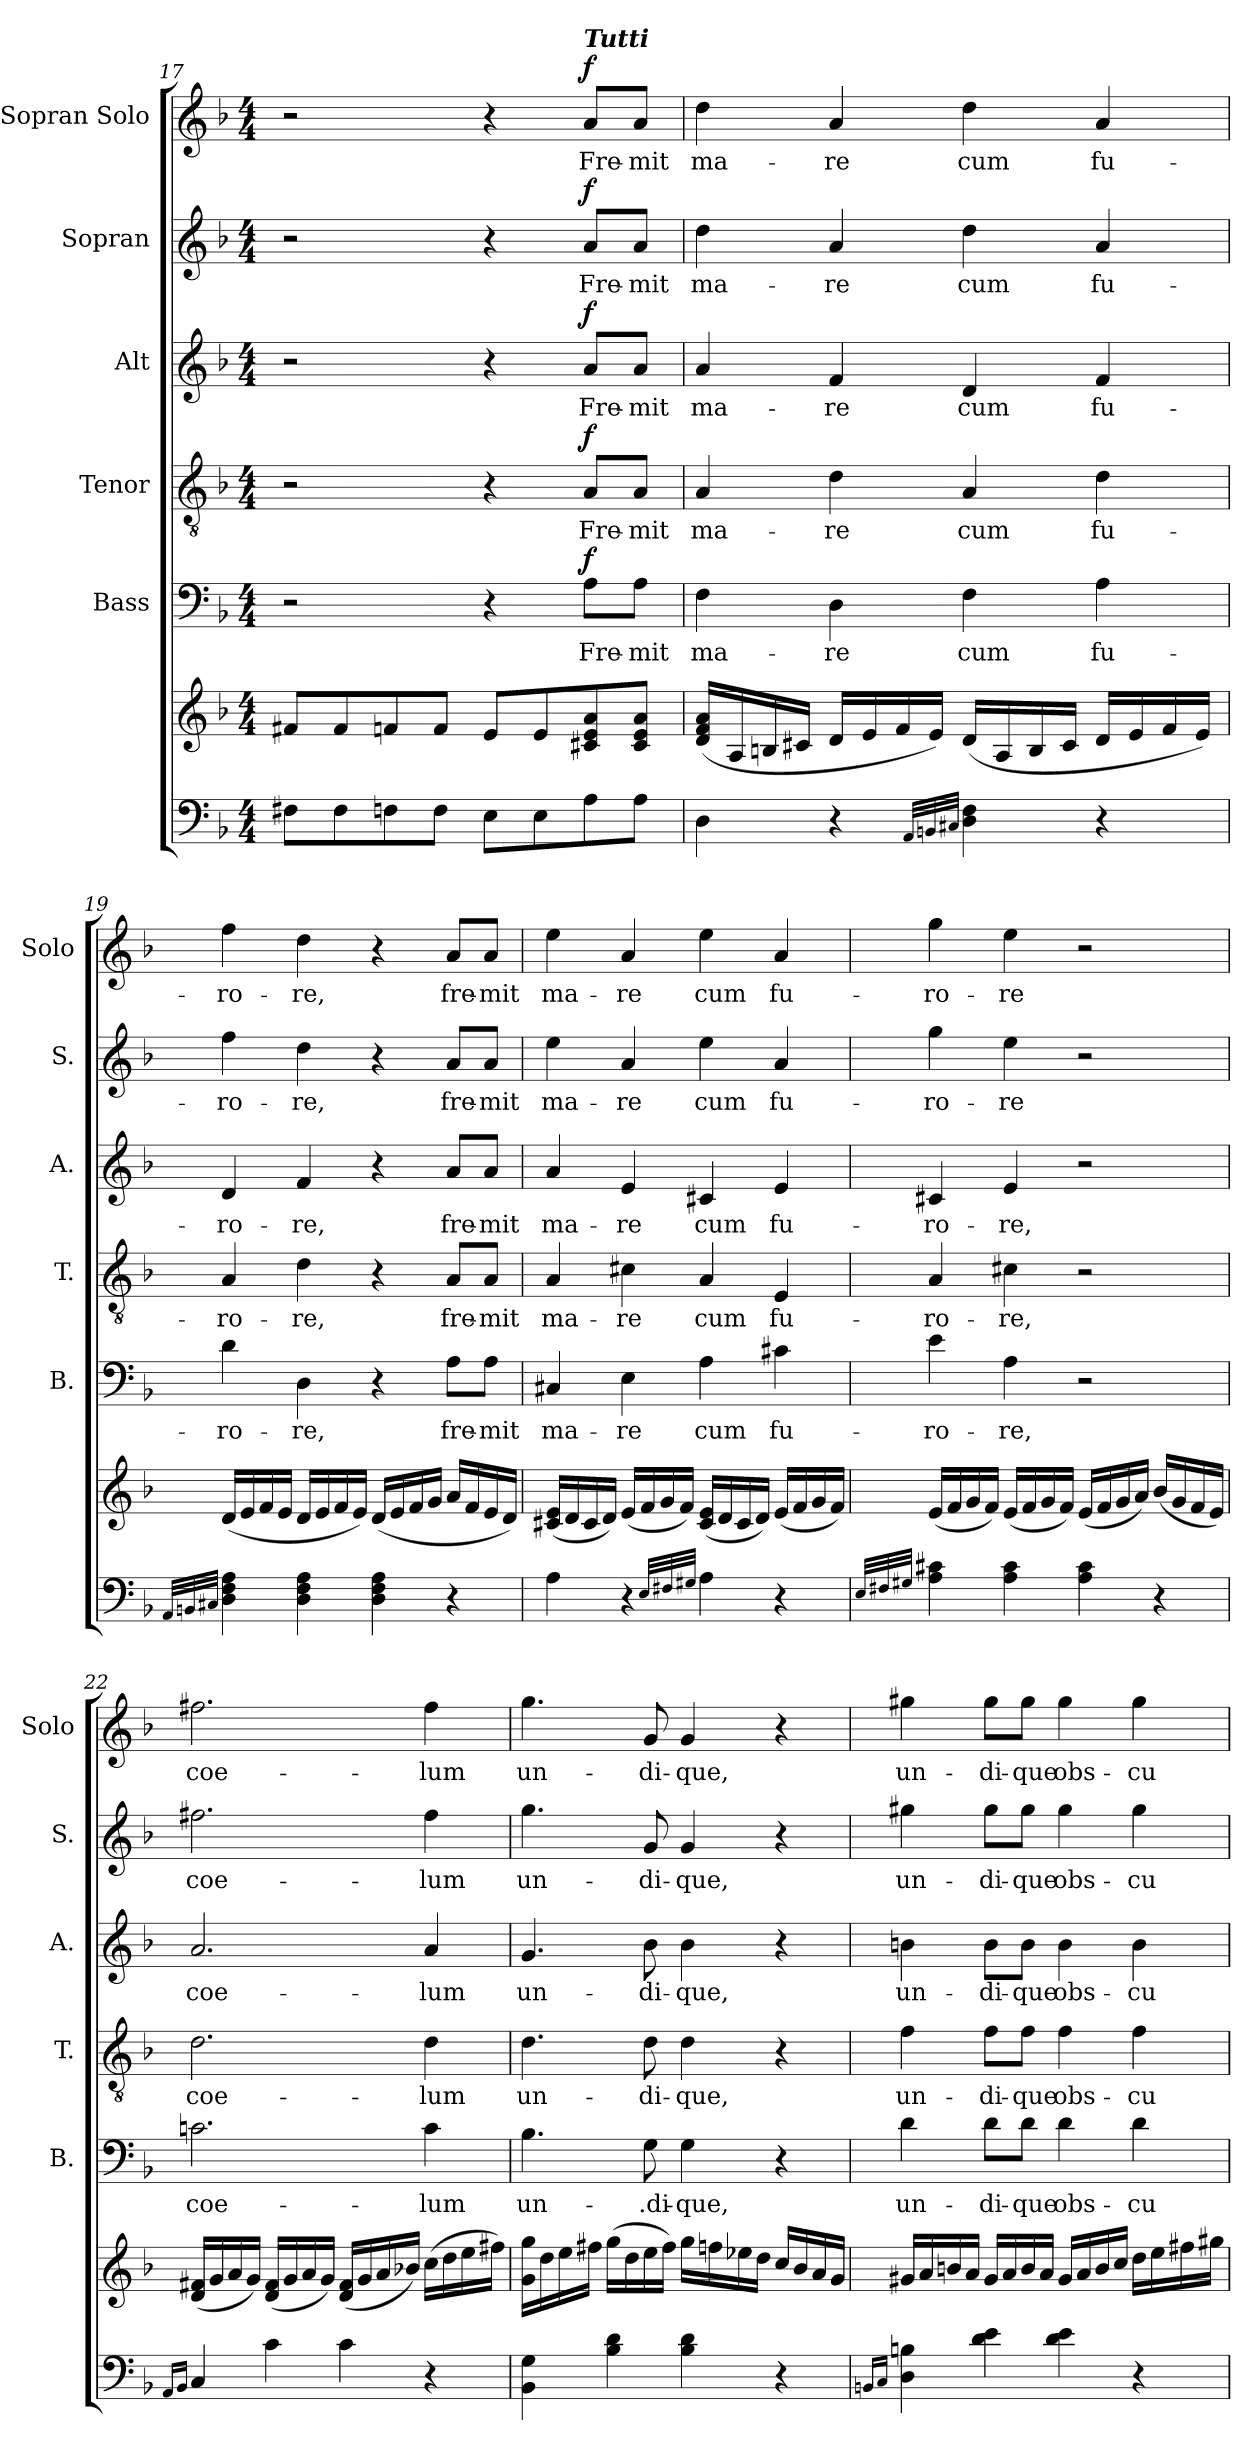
**kern	**kern	**kern	**text	**dynam	**kern	**text	**dynam	**kern	**text	**dynam	**kern	**text	**dynam	**kern	**text	**dynam
*part6	*part6	*part5	*part5	*part5	*part4	*part4	*part4	*part3	*part3	*part3	*part2	*part2	*part2	*part1	*part1	*part1
*staff7	*staff6	*staff5	*staff5	*staff5	*staff4	*staff4	*staff4	*staff3	*staff3	*staff3	*staff2	*staff2	*staff2	*staff1	*staff1	*staff1
*	*	*I"Bass	*	*	*I"Tenor	*	*	*I"Alt	*	*	*I"Sopran	*	*	*I"Sopran Solo	*	*
*	*	*I'B.	*	*	*I'T.	*	*	*I'A.	*	*	*I'S.	*	*	*I'Solo	*	*
*clefF4	*clefG2	*clefF4	*	*	*clefGv2	*	*	*clefG2	*	*	*clefG2	*	*	*clefG2	*	*
*k[b-]	*k[b-]	*k[b-]	*	*	*k[b-]	*	*	*k[b-]	*	*	*k[b-]	*	*	*k[b-]	*	*
*F:	*F:	*F:	*	*	*F:	*	*	*F:	*	*	*F:	*	*	*F:	*	*
*M4/4	*M4/4	*M4/4	*	*	*M4/4	*	*	*M4/4	*	*	*M4/4	*	*	*M4/4	*	*
=17	=17	=17	=17	=17	=17	=17	=17	=17	=17	=17	=17	=17	=17	=17	=17	=17
8F#X\L	8f#X/L	2r	.	.	2r	.	.	2r	.	.	2r	.	.	2r	.	.
8F#\	8f#/	.	.	.	.	.	.	.	.	.	.	.	.	.	.	.
8Fn\	8fn/	.	.	.	.	.	.	.	.	.	.	.	.	.	.	.
8F\J	8f/J	.	.	.	.	.	.	.	.	.	.	.	.	.	.	.
8E\L	8e/L	4r	.	.	4r	.	.	4r	.	.	4r	.	.	4r	.	.
8E\	8e/	.	.	.	.	.	.	.	.	.	.	.	.	.	.	.
!	!	!	!	!	!	!	!	!	!	!	!	!	!	!LO:TX:a:Bi:t=Tutti	!	!
!	!	!	!LO:LY:b	!LO:DY:a	!	!LO:LY:b	!LO:DY:a	!	!LO:LY:b	!LO:DY:a	!	!LO:LY:b	!LO:DY:a	!	!LO:LY:b	!LO:DY:a
8A\	8c#X/ 8e/ 8a/	8A\L	Fre-	f	8A/L	Fre-	f	8a/L	Fre-	f	8a/L	Fre-	f	8a/L	Fre-	f
!	!	!	!LO:LY:b	!	!	!LO:LY:b	!	!	!LO:LY:b	!	!	!LO:LY:b	!	!	!LO:LY:b	!
8A\J	8c#/ 8e/ 8a/J	8A\J	-mit	.	8A/J	-mit	.	8a/J	-mit	.	8a/J	-mit	.	8a/J	-mit	.
=18	=18	=18	=18	=18	=18	=18	=18	=18	=18	=18	=18	=18	=18	=18	=18	=18
!	!	!	!LO:LY:b	!	!	!LO:LY:b	!	!	!LO:LY:b	!	!	!LO:LY:b	!	!	!LO:LY:b	!
4D\	(<16d/ 16f/ 16a/LL	4F\	ma-	.	4A/	ma-	.	4a/	ma-	.	4dd\	ma-	.	4dd\	ma-	.
.	16A/	.	.	.	.	.	.	.	.	.	.	.	.	.	.	.
.	16Bn/	.	.	.	.	.	.	.	.	.	.	.	.	.	.	.
.	16c#X/JJ	.	.	.	.	.	.	.	.	.	.	.	.	.	.	.
!	!	!	!LO:LY:b	!	!	!LO:LY:b	!	!	!LO:LY:b	!	!	!LO:LY:b	!	!	!LO:LY:b	!
4r	16d/LL	4D\	-re	.	4d\	-re	.	4f/	-re	.	4a/	-re	.	4a/	-re	.
.	16e/	.	.	.	.	.	.	.	.	.	.	.	.	.	.	.
.	16f/	.	.	.	.	.	.	.	.	.	.	.	.	.	.	.
.	16e/JJ)	.	.	.	.	.	.	.	.	.	.	.	.	.	.	.
32qAA/LLL	.	.	.	.	.	.	.	.	.	.	.	.	.	.	.	.
32qBBn/	.	.	.	.	.	.	.	.	.	.	.	.	.	.	.	.
32qC#X/JJJ	.	.	.	.	.	.	.	.	.	.	.	.	.	.	.	.
!	!	!	!LO:LY:b	!	!	!LO:LY:b	!	!	!LO:LY:b	!	!	!LO:LY:b	!	!	!LO:LY:b	!
4D\ 4F\	(<16d/LL	4F\	cum	.	4A/	cum	.	4d/	cum	.	4dd\	cum	.	4dd\	cum	.
.	16A/	.	.	.	.	.	.	.	.	.	.	.	.	.	.	.
.	16B/	.	.	.	.	.	.	.	.	.	.	.	.	.	.	.
.	16c#/JJ	.	.	.	.	.	.	.	.	.	.	.	.	.	.	.
!	!	!	!LO:LY:b	!	!	!LO:LY:b	!	!	!LO:LY:b	!	!	!LO:LY:b	!	!	!LO:LY:b	!
4r	16d/LL	4A\	fu-	.	4d\	fu-	.	4f/	fu-	.	4a/	fu-	.	4a/	fu-	.
.	16e/	.	.	.	.	.	.	.	.	.	.	.	.	.	.	.
.	16f/	.	.	.	.	.	.	.	.	.	.	.	.	.	.	.
.	16e/JJ)	.	.	.	.	.	.	.	.	.	.	.	.	.	.	.
!!LO:PB:g=z
=19	=19	=19	=19	=19	=19	=19	=19	=19	=19	=19	=19	=19	=19	=19	=19	=19
32qAA/LLL	.	.	.	.	.	.	.	.	.	.	.	.	.	.	.	.
32qBBn/	.	.	.	.	.	.	.	.	.	.	.	.	.	.	.	.
32qC#X/JJJ	.	.	.	.	.	.	.	.	.	.	.	.	.	.	.	.
!	!	!	!LO:LY:b	!	!	!LO:LY:b	!	!	!LO:LY:b	!	!	!LO:LY:b	!	!	!LO:LY:b	!
4D\ 4F\ 4A\	(<16d/LL	4d\	-ro-	.	4A/	-ro-	.	4d/	-ro-	.	4ff\	-ro-	.	4ff\	-ro-	.
.	16e/	.	.	.	.	.	.	.	.	.	.	.	.	.	.	.
.	16f/	.	.	.	.	.	.	.	.	.	.	.	.	.	.	.
.	16e/JJ	.	.	.	.	.	.	.	.	.	.	.	.	.	.	.
!	!	!	!LO:LY:b	!	!	!LO:LY:b	!	!	!LO:LY:b	!	!	!LO:LY:b	!	!	!LO:LY:b	!
4D\ 4F\ 4A\	16d/LL	4D\	-re,	.	4d\	-re,	.	4f/	-re,	.	4dd\	-re,	.	4dd\	-re,	.
.	16e/	.	.	.	.	.	.	.	.	.	.	.	.	.	.	.
.	16f/	.	.	.	.	.	.	.	.	.	.	.	.	.	.	.
.	16e/JJ)	.	.	.	.	.	.	.	.	.	.	.	.	.	.	.
4D\ 4F\ 4A\	(<16d/LL	4r	.	.	4r	.	.	4r	.	.	4r	.	.	4r	.	.
.	16e/	.	.	.	.	.	.	.	.	.	.	.	.	.	.	.
.	16f/	.	.	.	.	.	.	.	.	.	.	.	.	.	.	.
.	16g/JJ	.	.	.	.	.	.	.	.	.	.	.	.	.	.	.
!	!	!	!LO:LY:b	!	!	!LO:LY:b	!	!	!LO:LY:b	!	!	!LO:LY:b	!	!	!LO:LY:b	!
4r	16a/LL	8A\L	fre-	.	8A/L	fre-	.	8a/L	fre-	.	8a/L	fre-	.	8a/L	fre-	.
.	16f/	.	.	.	.	.	.	.	.	.	.	.	.	.	.	.
!	!	!	!LO:LY:b	!	!	!LO:LY:b	!	!	!LO:LY:b	!	!	!LO:LY:b	!	!	!LO:LY:b	!
.	16e/	8A\J	-mit	.	8A/J	-mit	.	8a/J	-mit	.	8a/J	-mit	.	8a/J	-mit	.
.	16d/JJ)	.	.	.	.	.	.	.	.	.	.	.	.	.	.	.
=20	=20	=20	=20	=20	=20	=20	=20	=20	=20	=20	=20	=20	=20	=20	=20	=20
!	!	!	!LO:LY:b	!	!	!LO:LY:b	!	!	!LO:LY:b	!	!	!LO:LY:b	!	!	!LO:LY:b	!
4A\	(<16c#X/ 16e/LL	4C#X/	ma-	.	4A/	ma-	.	4a/	ma-	.	4ee\	ma-	.	4ee\	ma-	.
.	16d/	.	.	.	.	.	.	.	.	.	.	.	.	.	.	.
.	16c#/	.	.	.	.	.	.	.	.	.	.	.	.	.	.	.
.	16d/JJ)	.	.	.	.	.	.	.	.	.	.	.	.	.	.	.
!	!	!	!LO:LY:b	!	!	!LO:LY:b	!	!	!LO:LY:b	!	!	!LO:LY:b	!	!	!LO:LY:b	!
4r	(<16e/LL	4E\	-re	.	4c#X\	-re	.	4e/	-re	.	4a/	-re	.	4a/	-re	.
.	16f/	.	.	.	.	.	.	.	.	.	.	.	.	.	.	.
.	16g/	.	.	.	.	.	.	.	.	.	.	.	.	.	.	.
.	16f/JJ)	.	.	.	.	.	.	.	.	.	.	.	.	.	.	.
32qE/LLL	.	.	.	.	.	.	.	.	.	.	.	.	.	.	.	.
32qF#X/	.	.	.	.	.	.	.	.	.	.	.	.	.	.	.	.
32qG#X/JJJ	.	.	.	.	.	.	.	.	.	.	.	.	.	.	.	.
!	!	!	!LO:LY:b	!	!	!LO:LY:b	!	!	!LO:LY:b	!	!	!LO:LY:b	!	!	!LO:LY:b	!
4A\	(<16c#/ 16e/LL	4A\	cum	.	4A/	cum	.	4c#X/	cum	.	4ee\	cum	.	4ee\	cum	.
.	16d/	.	.	.	.	.	.	.	.	.	.	.	.	.	.	.
.	16c#/	.	.	.	.	.	.	.	.	.	.	.	.	.	.	.
.	16d/JJ)	.	.	.	.	.	.	.	.	.	.	.	.	.	.	.
!	!	!	!LO:LY:b	!	!	!LO:LY:b	!	!	!LO:LY:b	!	!	!LO:LY:b	!	!	!LO:LY:b	!
4r	(<16e/LL	4c#X\	fu-	.	4E/	fu-	.	4e/	fu-	.	4a/	fu-	.	4a/	fu-	.
.	16f/	.	.	.	.	.	.	.	.	.	.	.	.	.	.	.
.	16g/	.	.	.	.	.	.	.	.	.	.	.	.	.	.	.
.	16f/JJ)	.	.	.	.	.	.	.	.	.	.	.	.	.	.	.
=21	=21	=21	=21	=21	=21	=21	=21	=21	=21	=21	=21	=21	=21	=21	=21	=21
32qE/LLL	.	.	.	.	.	.	.	.	.	.	.	.	.	.	.	.
32qF#X/	.	.	.	.	.	.	.	.	.	.	.	.	.	.	.	.
32qG#X/JJJ	.	.	.	.	.	.	.	.	.	.	.	.	.	.	.	.
!	!	!	!LO:LY:b	!	!	!LO:LY:b	!	!	!LO:LY:b	!	!	!LO:LY:b	!	!	!LO:LY:b	!
4A\ 4c#X\	(<16e/LL	4e\	-ro-	.	4A/	-ro-	.	4c#X/	-ro-	.	4gg\	-ro-	.	4gg\	-ro-	.
.	16f/	.	.	.	.	.	.	.	.	.	.	.	.	.	.	.
.	16g/	.	.	.	.	.	.	.	.	.	.	.	.	.	.	.
.	16f/JJ)	.	.	.	.	.	.	.	.	.	.	.	.	.	.	.
!	!	!	!LO:LY:b	!	!	!LO:LY:b	!	!	!LO:LY:b	!	!	!LO:LY:b	!	!	!LO:LY:b	!
4A\ 4c#\	(<16e/LL	4A\	-re,	.	4c#X\	-re,	.	4e/	-re,	.	4ee\	-re	.	4ee\	-re	.
.	16f/	.	.	.	.	.	.	.	.	.	.	.	.	.	.	.
.	16g/	.	.	.	.	.	.	.	.	.	.	.	.	.	.	.
.	16f/JJ)	.	.	.	.	.	.	.	.	.	.	.	.	.	.	.
4A\ 4c#\	(<16e/LL	2r	.	.	2r	.	.	2r	.	.	2r	.	.	2r	.	.
.	16f/	.	.	.	.	.	.	.	.	.	.	.	.	.	.	.
.	16g/	.	.	.	.	.	.	.	.	.	.	.	.	.	.	.
.	16a/JJ)	.	.	.	.	.	.	.	.	.	.	.	.	.	.	.
4r	(<16b-/LL	.	.	.	.	.	.	.	.	.	.	.	.	.	.	.
.	16g/	.	.	.	.	.	.	.	.	.	.	.	.	.	.	.
.	16f/	.	.	.	.	.	.	.	.	.	.	.	.	.	.	.
.	16e/JJ)	.	.	.	.	.	.	.	.	.	.	.	.	.	.	.
!!LO:LB:g=z
=22	=22	=22	=22	=22	=22	=22	=22	=22	=22	=22	=22	=22	=22	=22	=22	=22
16qAA/LL	.	.	.	.	.	.	.	.	.	.	.	.	.	.	.	.
16qBB-/JJ	.	.	.	.	.	.	.	.	.	.	.	.	.	.	.	.
!	!	!	!LO:LY:b	!	!	!LO:LY:b	!	!	!LO:LY:b	!	!	!LO:LY:b	!	!	!LO:LY:b	!
4C/	(<16d/ 16f#X/LL	2.cn\	coe-	.	2.d\	coe-	.	2.a/	coe-	.	2.ff#X\	coe-	.	2.ff#X\	coe-	.
.	16g/	.	.	.	.	.	.	.	.	.	.	.	.	.	.	.
.	16a/	.	.	.	.	.	.	.	.	.	.	.	.	.	.	.
.	16g/JJ)	.	.	.	.	.	.	.	.	.	.	.	.	.	.	.
4c\	(<16d/ 16f#/LL	.	.	.	.	.	.	.	.	.	.	.	.	.	.	.
.	16g/	.	.	.	.	.	.	.	.	.	.	.	.	.	.	.
.	16a/	.	.	.	.	.	.	.	.	.	.	.	.	.	.	.
.	16g/JJ)	.	.	.	.	.	.	.	.	.	.	.	.	.	.	.
4c\	(<16d/ 16f#/LL	.	.	.	.	.	.	.	.	.	.	.	.	.	.	.
.	16g/	.	.	.	.	.	.	.	.	.	.	.	.	.	.	.
.	16a/	.	.	.	.	.	.	.	.	.	.	.	.	.	.	.
.	16b-X/JJ)	.	.	.	.	.	.	.	.	.	.	.	.	.	.	.
!	!	!	!LO:LY:b	!	!	!LO:LY:b	!	!	!LO:LY:b	!	!	!LO:LY:b	!	!	!LO:LY:b	!
4r	(>16cc\LL	4c\	-lum	.	4d\	-lum	.	4a/	-lum	.	4ff#\	-lum	.	4ff#\	-lum	.
.	16dd\	.	.	.	.	.	.	.	.	.	.	.	.	.	.	.
.	16ee\	.	.	.	.	.	.	.	.	.	.	.	.	.	.	.
.	16ff#X\JJ)	.	.	.	.	.	.	.	.	.	.	.	.	.	.	.
=23	=23	=23	=23	=23	=23	=23	=23	=23	=23	=23	=23	=23	=23	=23	=23	=23
!	!	!	!LO:LY:b	!	!	!LO:LY:b	!	!	!LO:LY:b	!	!	!LO:LY:b	!	!	!LO:LY:b	!
4BB-\ 4G\	16g\ 16gg\LL	4.B-\	un-	.	4.d\	un-	.	4.g/	un-	.	4.gg\	un-	.	4.gg\	un-	.
.	16dd\	.	.	.	.	.	.	.	.	.	.	.	.	.	.	.
.	16ee\	.	.	.	.	.	.	.	.	.	.	.	.	.	.	.
.	16ff#X\JJ	.	.	.	.	.	.	.	.	.	.	.	.	.	.	.
4B-\ 4d\	(>16gg\LL	.	.	.	.	.	.	.	.	.	.	.	.	.	.	.
.	16dd\	.	.	.	.	.	.	.	.	.	.	.	.	.	.	.
!	!	!	!LO:LY:b	!	!	!LO:LY:b	!	!	!LO:LY:b	!	!	!LO:LY:b	!	!	!LO:LY:b	!
.	16ee\	8G\	-.di-	.	8d\	-di-	.	8b-\	-di-	.	8g/	-di-	.	8g/	-di-	.
.	16ff#\JJ)	.	.	.	.	.	.	.	.	.	.	.	.	.	.	.
!	!	!	!LO:LY:b	!	!	!LO:LY:b	!	!	!LO:LY:b	!	!	!LO:LY:b	!	!	!LO:LY:b	!
4B-\ 4d\	16gg\LL	4G\	-que,	.	4d\	-que,	.	4b-\	-que,	.	4g/	-que,	.	4g/	-que,	.
.	16ffn\	.	.	.	.	.	.	.	.	.	.	.	.	.	.	.
.	16ee-X\	.	.	.	.	.	.	.	.	.	.	.	.	.	.	.
.	16dd\JJ	.	.	.	.	.	.	.	.	.	.	.	.	.	.	.
4r	16cc/LL	4r	.	.	4r	.	.	4r	.	.	4r	.	.	4r	.	.
.	16b-/	.	.	.	.	.	.	.	.	.	.	.	.	.	.	.
.	16a/	.	.	.	.	.	.	.	.	.	.	.	.	.	.	.
.	16g/JJ	.	.	.	.	.	.	.	.	.	.	.	.	.	.	.
=24	=24	=24	=24	=24	=24	=24	=24	=24	=24	=24	=24	=24	=24	=24	=24	=24
16qBBn/LL	.	.	.	.	.	.	.	.	.	.	.	.	.	.	.	.
16qC/JJ	.	.	.	.	.	.	.	.	.	.	.	.	.	.	.	.
!	!	!	!LO:LY:b	!	!	!LO:LY:b	!	!	!LO:LY:b	!	!	!LO:LY:b	!	!	!LO:LY:b	!
4D\ 4Bn\	16g#X/LL	4d\	un-	.	4f\	un-	.	4bn\	un-	.	4gg#X\	un-	.	4gg#X\	un-	.
.	16a/	.	.	.	.	.	.	.	.	.	.	.	.	.	.	.
.	16bn/	.	.	.	.	.	.	.	.	.	.	.	.	.	.	.
.	16a/JJ	.	.	.	.	.	.	.	.	.	.	.	.	.	.	.
!	!	!	!LO:LY:b	!	!	!LO:LY:b	!	!	!LO:LY:b	!	!	!LO:LY:b	!	!	!LO:LY:b	!
4d\ 4e\	16g#/LL	8d\L	-di-	.	8f\L	-di-	.	8b\L	-di-	.	8gg#\L	-di-	.	8gg#\L	-di-	.
.	16a/	.	.	.	.	.	.	.	.	.	.	.	.	.	.	.
!	!	!	!LO:LY:b	!	!	!LO:LY:b	!	!	!LO:LY:b	!	!	!LO:LY:b	!	!	!LO:LY:b	!
.	16b/	8d\J	-que	.	8f\J	-que	.	8b\J	-que	.	8gg#\J	-que	.	8gg#\J	-que	.
.	16a/JJ	.	.	.	.	.	.	.	.	.	.	.	.	.	.	.
!	!	!	!LO:LY:b	!	!	!LO:LY:b	!	!	!LO:LY:b	!	!	!LO:LY:b	!	!	!LO:LY:b	!
4d\ 4e\	16g#/LL	4d\	obs-	.	4f\	obs-	.	4b\	obs-	.	4gg#\	obs-	.	4gg#\	obs-	.
.	16a/	.	.	.	.	.	.	.	.	.	.	.	.	.	.	.
.	16b/	.	.	.	.	.	.	.	.	.	.	.	.	.	.	.
.	16cc/JJ	.	.	.	.	.	.	.	.	.	.	.	.	.	.	.
!	!	!	!LO:LY:b	!	!	!LO:LY:b	!	!	!LO:LY:b	!	!	!LO:LY:b	!	!	!LO:LY:b	!
4r	16dd\LL	4d\	-cu-	.	4f\	-cu-	.	4b\	-cu-	.	4gg#\	-cu-	.	4gg#\	-cu-	.
.	16ee\	.	.	.	.	.	.	.	.	.	.	.	.	.	.	.
.	16ff#X\	.	.	.	.	.	.	.	.	.	.	.	.	.	.	.
.	16gg#X\JJ	.	.	.	.	.	.	.	.	.	.	.	.	.	.	.
=	=	=	=	=	=	=	=	=	=	=	=	=	=	=	=	=
*-	*-	*-	*-	*-	*-	*-	*-	*-	*-	*-	*-	*-	*-	*-	*-	*-
